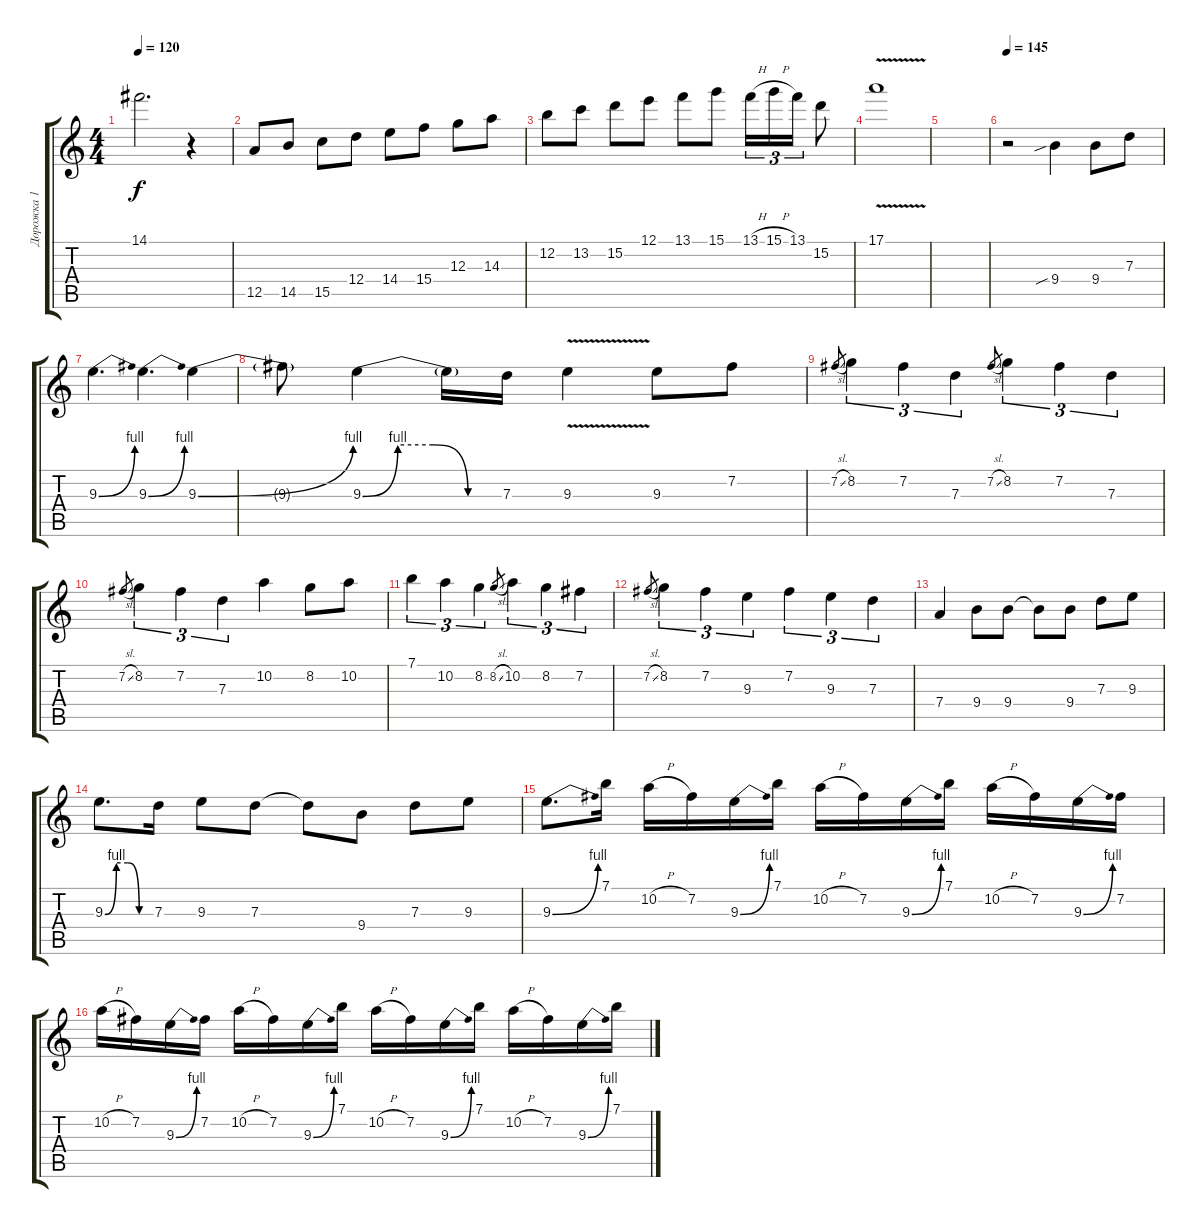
\track ("Дорожка 1" "Дорожка 1") {instrument overdrivenguitar}
\staff {score tabs}
\tuning (E4 B3 G3 D3 A2 E2) {hide}
\ts (4 4)
\tempo 120
\clef g2
\ks c
14.1.2{d dy f} r.4 |
12.5.8 14.5.8 15.5.8 12.4.8 14.4.8 15.4.8 12.3.8 14.3.8 |
12.2.8 13.2.8 15.2.8 12.1.8 13.1.8 15.1.8 13.1{h}.16{tu (3 2)} 15.1{h}.16{tu (3 2)} 13.1.16{tu (3 2)} 15.2.8 |
17.1{v}.1 |
|
\tempo 145
r.2 9.4{sib}.4 9.4.8 7.3.8 |
9.3{be (bend 0 0 60 4)}.4{d} 9.3{be (bend 0 0 60 4)}.4{d} 9.3{be (bend 0 0 60 4)}.4 |
9.3{t}.8 9.3{be (custom 0 0 15 4 30 4 45 0 60 0)}.4 9.3{t}.16 7.3.16 9.3{v}.4 9.3.8 7.2.8 |
7.2{sl}.8{gr} 8.2.4{tu (3 2)} 7.2.4{tu (3 2)} 7.3.4{tu (3 2)} 7.2{sl}.8{gr} 8.2.4{tu (3 2)} 7.2.4{tu (3 2)} 7.3.4{tu (3 2)} |
7.2{sl}.8{gr} 8.2.4{tu (3 2)} 7.2.4{tu (3 2)} 7.3.4{tu (3 2)} 10.2.4 8.2.8 10.2.8 |
7.1.4{tu (3 2)} 10.2.4{tu (3 2)} 8.2.4{tu (3 2)} 8.2{sl}.8{gr} 10.2.4{tu (3 2)} 8.2.4{tu (3 2)} 7.2.4{tu (3 2)} |
7.2{sl}.8{gr} 8.2.4{tu (3 2)} 7.2.4{tu (3 2)} 9.3.4{tu (3 2)} 7.2.4{tu (3 2)} 9.3.4{tu (3 2)} 7.3.4{tu (3 2)} |
7.4.4 9.4.8 9.4.8 9.4{t}.8 9.4.8 7.3.8 9.3.8 |
9.3{be (custom 0 0 15 4 30 4 45 0 60 0)}.8{d} 7.3.16 9.3.8 7.3.8 7.3{t}.8 9.4.8 7.3.8 9.3.8 |
9.3{be (bend 0 0 60 4)}.8{d} 7.1.16 10.2{h}.16 7.2.16 9.3{be (bend 0 0 60 4)}.16 7.1.16 10.2{h}.16 7.2.16 9.3{be (bend 0 0 60 4)}.16 7.1.16 10.2{h}.16 7.2.16 9.3{be (bend 0 0 60 4)}.16 7.2.16 |
10.2{h}.16 7.2.16 9.3{be (bend 0 0 60 4)}.16 7.2.16 10.2{h}.16 7.2.16 9.3{be (bend 0 0 60 4)}.16 7.1.16 10.2{h}.16 7.2.16 9.3{be (bend 0 0 60 4)}.16 7.1.16 10.2{h}.16 7.2.16 9.3{be (bend 0 0 60 4)}.16 7.1.16
